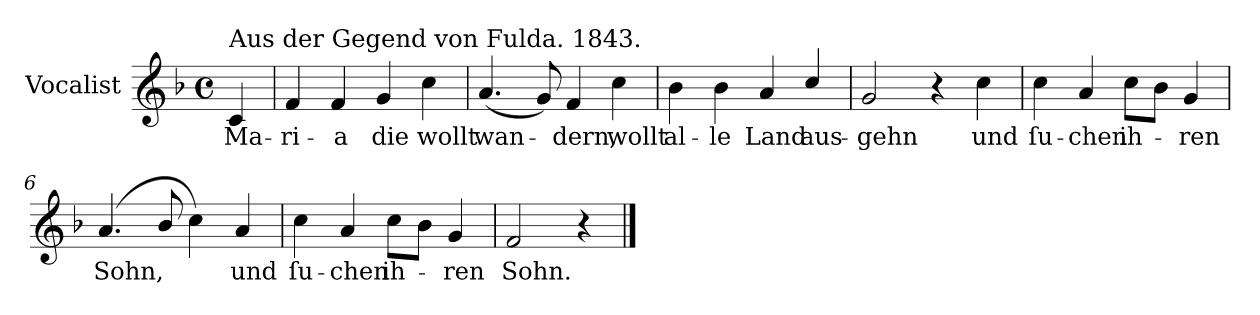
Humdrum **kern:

**kern	**text
*part1	*part1
*staff1	*staff1
*I"Vocalist	*
*k[b-]	*
*F:	*
*M4/4	*
*met(c)	*
=	=
!LO:TX:a:t=Aus der Gegend von Fulda. 1843.	!
4c	Ma-
=1	=1
4f	-ri-
4f	-a
4g	die
4cc	wollt
=2	=2
(4.a	wan-
8g)	.
4f	-dern,
4cc	wollt
=3	=3
4b-	al-
4b-	-le
4a	Land
4cc/	aus-
=4	=4
2g	-gehn
4r	.
4cc	und
=5	=5
4cc	ſu-
4a	-chen
8ccL	ih-
8b-J	.
4g	-ren
=6	=6
(4.a	Sohn,
8b-/	.
4cc)	.
4a	und
=7	=7
4cc	ſu-
4a	-chen
8ccL	ih-
8b-J	.
4g	-ren
=8	=8
2f	Sohn.
4r	.
==	==
*-	*-
